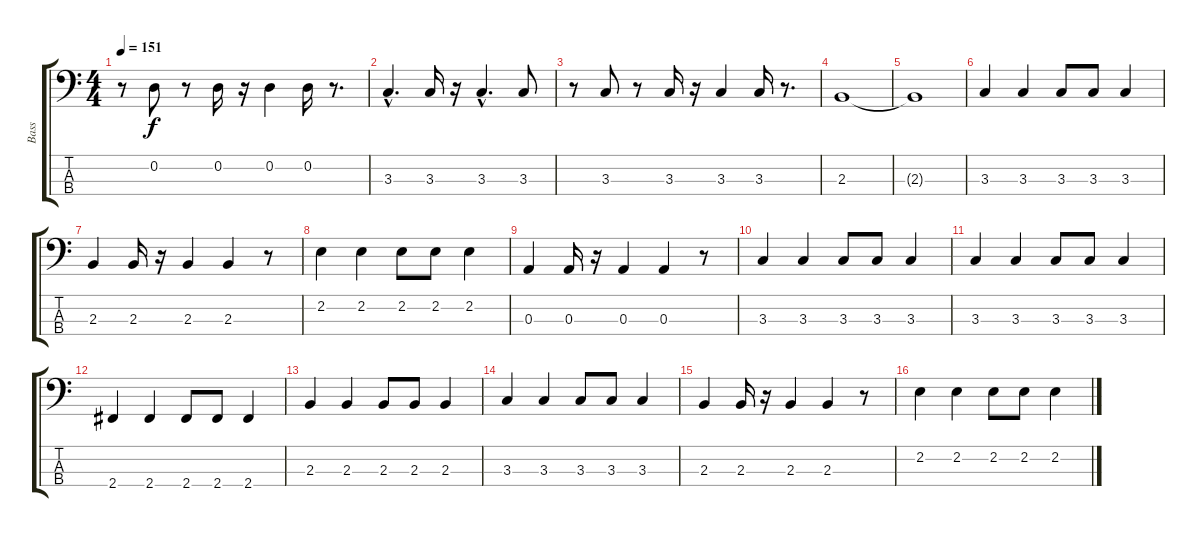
\track ("Bass" "Bass") {instrument electricbasspick}
\staff {score tabs}
\tuning (G2 D2 A1 E1) {hide}
\ts (4 4)
\tempo 151
\clef f4
\ks c
r.8{dy f} 0.2.8 r.8 0.2.16 r.16 0.2.4 0.2.16 r.8{d} |
3.3{hac}.4{d} 3.3.16 r.16 3.3{hac}.4{d} 3.3.8 |
r.8 3.3.8 r.8 3.3.16 r.16 3.3.4 3.3.16 r.8{d} |
2.3.1 |
2.3{t}.1 |
3.3.4 3.3.4 3.3.8 3.3.8 3.3.4 |
2.3.4 2.3.16 r.16 2.3.4 2.3.4 r.8 |
2.2.4 2.2.4 2.2.8 2.2.8 2.2.4 |
0.3.4 0.3.16 r.16 0.3.4 0.3.4 r.8 |
3.3.4 3.3.4 3.3.8 3.3.8 3.3.4 |
3.3.4 3.3.4 3.3.8 3.3.8 3.3.4 |
2.4.4 2.4.4 2.4.8 2.4.8 2.4.4 |
2.3.4 2.3.4 2.3.8 2.3.8 2.3.4 |
3.3.4 3.3.4 3.3.8 3.3.8 3.3.4 |
2.3.4 2.3.16 r.16 2.3.4 2.3.4 r.8 |
2.2.4 2.2.4 2.2.8 2.2.8 2.2.4
